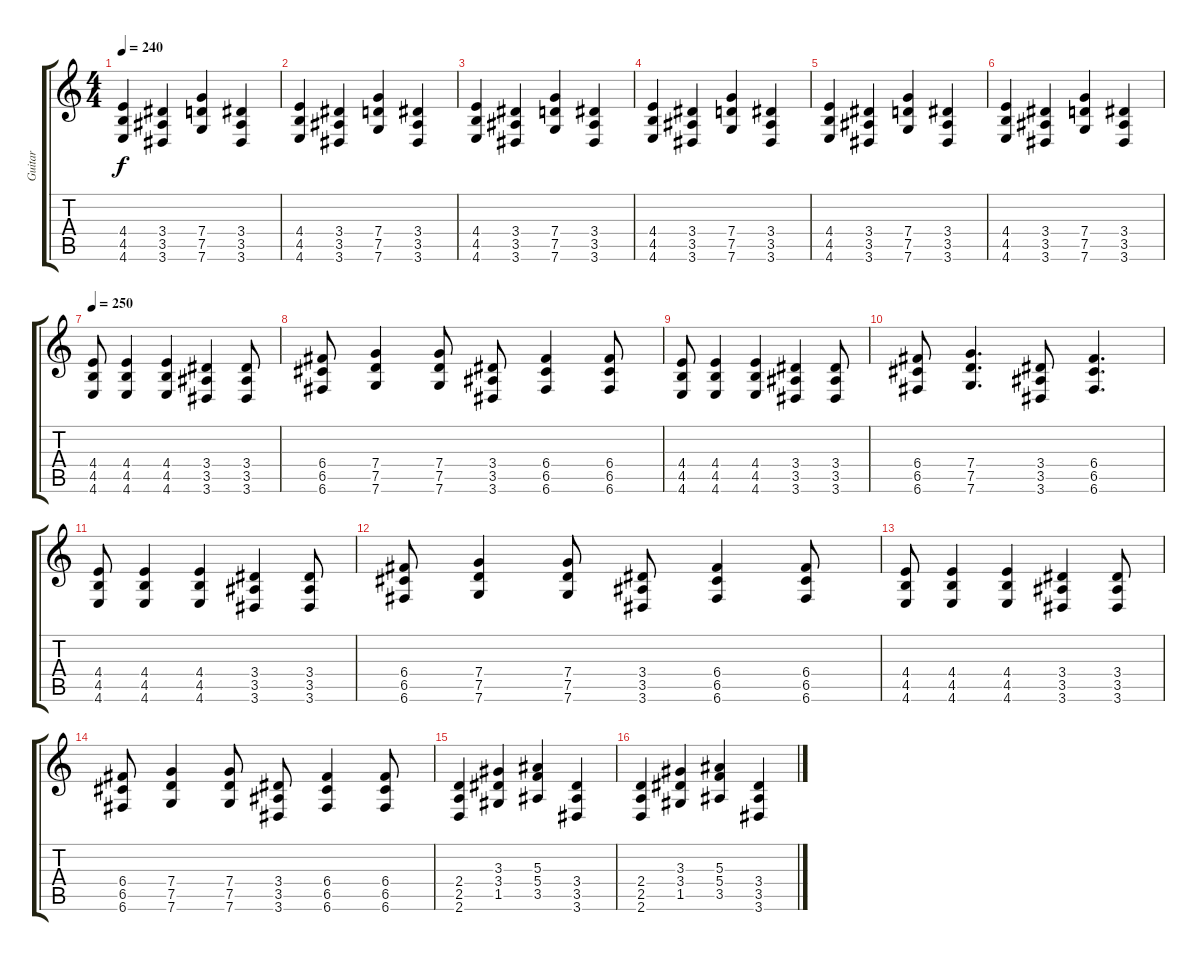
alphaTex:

\track ("Guitar" "Guitar") {instrument distortionguitar}
\staff {score tabs}
\tuning (D4 A3 F3 C3 G2 C2) {hide}
\ts (4 4)
\tempo 240
\clef g2
\ks c
(4.4 4.5 4.6).4{dy f} (3.4 3.5 3.6).4 (7.4 7.5 7.6).4 (3.4 3.5 3.6).4 |
(4.4 4.5 4.6).4 (3.4 3.5 3.6).4 (7.4 7.5 7.6).4 (3.4 3.5 3.6).4 |
(4.4 4.5 4.6).4 (3.4 3.5 3.6).4 (7.4 7.5 7.6).4 (3.4 3.5 3.6).4 |
(4.4 4.5 4.6).4 (3.4 3.5 3.6).4 (7.4 7.5 7.6).4 (3.4 3.5 3.6).4 |
(4.4 4.5 4.6).4 (3.4 3.5 3.6).4 (7.4 7.5 7.6).4 (3.4 3.5 3.6).4 |
(4.4 4.5 4.6).4 (3.4 3.5 3.6).4 (7.4 7.5 7.6).4 (3.4 3.5 3.6).4 |
\tempo 250
(4.4 4.5 4.6).8 (4.4 4.5 4.6).4 (4.4 4.5 4.6).4 (3.4 3.5 3.6).4 (3.4 3.5 3.6).8 |
(6.4 6.5 6.6).8 (7.4 7.5 7.6).4 (7.4 7.5 7.6).8 (3.4 3.5 3.6).8 (6.4 6.5 6.6).4 (6.4 6.5 6.6).8 |
(4.4 4.5 4.6).8 (4.4 4.5 4.6).4 (4.4 4.5 4.6).4 (3.4 3.5 3.6).4 (3.4 3.5 3.6).8 |
(6.4 6.5 6.6).8 (7.4 7.5 7.6).4{d} (3.4 3.5 3.6).8 (6.4 6.5 6.6).4{d} |
(4.4 4.5 4.6).8 (4.4 4.5 4.6).4 (4.4 4.5 4.6).4 (3.4 3.5 3.6).4 (3.4 3.5 3.6).8 |
(6.4 6.5 6.6).8 (7.4 7.5 7.6).4 (7.4 7.5 7.6).8 (3.4 3.5 3.6).8 (6.4 6.5 6.6).4 (6.4 6.5 6.6).8 |
(4.4 4.5 4.6).8 (4.4 4.5 4.6).4 (4.4 4.5 4.6).4 (3.4 3.5 3.6).4 (3.4 3.5 3.6).8 |
(6.4 6.5 6.6).8 (7.4 7.5 7.6).4 (7.4 7.5 7.6).8 (3.4 3.5 3.6).8 (6.4 6.5 6.6).4 (6.4 6.5 6.6).8 |
(2.4 2.5 2.6).4 (3.3 3.4 1.5).4 (5.3 5.4 3.5).4 (3.4 3.5 3.6).4 |
(2.4 2.5 2.6).4 (3.3 3.4 1.5).4 (5.3 5.4 3.5).4 (3.4 3.5 3.6).4
